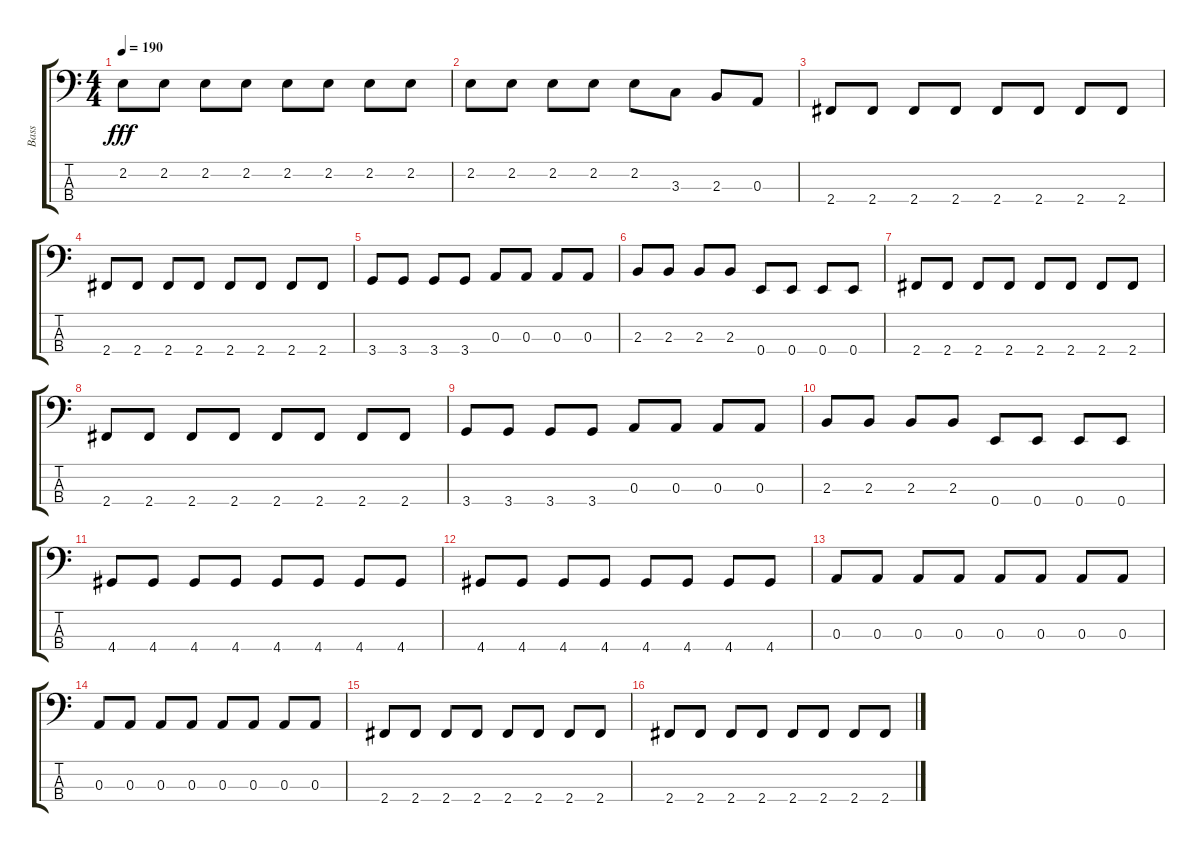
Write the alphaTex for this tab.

\track ("Bass" "Bass") {instrument electricbassfinger}
\staff {score tabs}
\tuning (G2 D2 A1 E1) {hide}
\ts (4 4)
\tempo 190
\clef f4
\ks c
2.2.8{dy fff} 2.2.8 2.2.8 2.2.8 2.2.8 2.2.8 2.2.8 2.2.8 |
2.2.8 2.2.8 2.2.8 2.2.8 2.2.8 3.3.8 2.3.8 0.3.8 |
2.4.8 2.4.8 2.4.8 2.4.8 2.4.8 2.4.8 2.4.8 2.4.8 |
2.4.8 2.4.8 2.4.8 2.4.8 2.4.8 2.4.8 2.4.8 2.4.8 |
3.4.8 3.4.8 3.4.8 3.4.8 0.3.8 0.3.8 0.3.8 0.3.8 |
2.3.8 2.3.8 2.3.8 2.3.8 0.4.8 0.4.8 0.4.8 0.4.8 |
2.4.8 2.4.8 2.4.8 2.4.8 2.4.8 2.4.8 2.4.8 2.4.8 |
2.4.8 2.4.8 2.4.8 2.4.8 2.4.8 2.4.8 2.4.8 2.4.8 |
3.4.8 3.4.8 3.4.8 3.4.8 0.3.8 0.3.8 0.3.8 0.3.8 |
2.3.8 2.3.8 2.3.8 2.3.8 0.4.8 0.4.8 0.4.8 0.4.8 |
4.4.8 4.4.8 4.4.8 4.4.8 4.4.8 4.4.8 4.4.8 4.4.8 |
4.4.8 4.4.8 4.4.8 4.4.8 4.4.8 4.4.8 4.4.8 4.4.8 |
0.3.8 0.3.8 0.3.8 0.3.8 0.3.8 0.3.8 0.3.8 0.3.8 |
0.3.8 0.3.8 0.3.8 0.3.8 0.3.8 0.3.8 0.3.8 0.3.8 |
2.4.8 2.4.8 2.4.8 2.4.8 2.4.8 2.4.8 2.4.8 2.4.8 |
2.4.8 2.4.8 2.4.8 2.4.8 2.4.8 2.4.8 2.4.8 2.4.8
